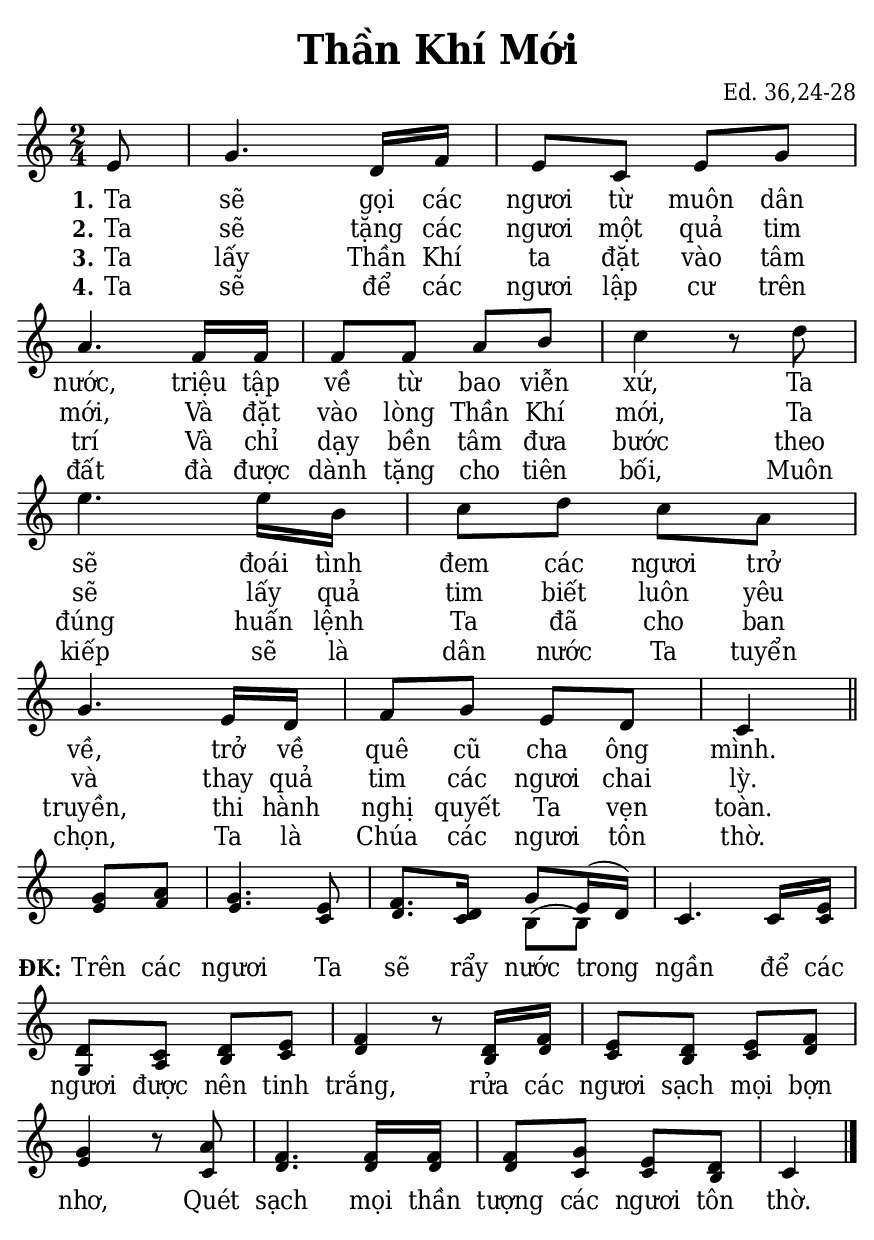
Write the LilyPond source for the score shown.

% Cài đặt chung\
\version "2.22.1"
\include "english.ly"

\header {
  title = \markup { \fontsize #1 "Thần Khí Mới" }
  composer = "Ed. 36,24-28"
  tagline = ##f
}

% Nhạc phiên khúc
nhacPhienKhucSop = \relative c' {
  \partial 8 e8 |
  g4. d16 f |
  e8 c e g |
  a4. f16 f |
  f8 f a b |
  c4 r8 d |
  e4. e16 b |
  c8 d c a |
  g4. e16 d |
  f8 g e d |
  c4 \bar "||" \break
  
  g'8 a |
  g4. e8 |
  f8. d16 g8 e16 (d) |
  c4. c16 e |
  d8 c d e |
  f4 r8 d16 f |
  e8 d e f |
  g4 r8 a |
  f4. f16 f |
  f8 g e d |
  c4 \bar "|."
}

nhacPhienKhucAlto = \relative c' {
  r8 |
  R2*9
  r4
  e8 f |
  e4. c8 |
  d8. c16 b8 ^(b) |
  c4. c16 c |
  g8 a b c |
  d4 r8 b16 d |
  c8 b c d |
  e4 r8 c |
  d4. d16 d |
  d8 c c b |
  c4
}

% Lời phiên khúc
loiPhienKhucSop = \lyrics {
  <<
    {
      \set stanza = "1."
      Ta sẽ gọi các ngươi từ muôn dân nước,
      triệu tập về từ bao viễn xứ,
      Ta sẽ đoái tình đem các ngươi trở về,
      trở về quê cũ cha ông mình.
    }
    \new Lyrics {
	    \set associatedVoice = "beSop"
	    \set stanza = "2."
	    Ta sẽ tặng các ngươi một quả tim mới,
	    Và đặt vào lòng Thần Khí mới,
	    Ta sẽ lấy quả tim biết luôn yêu
	    và thay quả tim các ngươi chai lỳ.
    }
    \new Lyrics {
	    \set associatedVoice = "beSop"
	    \set stanza = "3."
	    Ta lấy Thần Khí ta đặt vào tâm trí
	    Và chỉ dạy bền tâm đưa bước theo đúng huấn lệnh
	    Ta đã cho ban truyền,
	    thi hành nghị quyết Ta vẹn toàn.
    }
    \new Lyrics {
	    \set associatedVoice = "beSop"
	    \set stanza = "4."
	    Ta sẽ để các ngươi lập cư trên đất
	    đà được dành tặng cho tiên bối,
	    Muôn kiếp sẽ là dân nước Ta tuyển chọn,
	    Ta là Chúa các ngươi tôn thờ.
    }
  >>
  \set stanza = "ĐK:"
  Trên các ngươi Ta sẽ rẩy nước trong ngần
  để các ngươi được nên tinh trắng,
  rửa các ngươi sạch mọi bợn nhơ,
  Quét sạch mọi thần tượng các ngươi tôn thờ.
}

% Dàn trang
\paper {
  #(set-paper-size "a5")
  top-margin = 3\mm
  bottom-margin = 3\mm
  left-margin = 3\mm
  right-margin = 3\mm
  indent = #0
  #(define fonts
	 (make-pango-font-tree "Deja Vu Serif Condensed"
	 		       "Deja Vu Serif Condensed"
			       "Deja Vu Serif Condensed"
			       (/ 20 20)))
  print-page-number = ##f
  page-count = 1
}

TongNhip = {
  \key c \major \time 2/4
  \set Timing.beamExceptions = #'()
  \set Timing.baseMoment = #(ly:make-moment 1/4)
}

% Đổi kích thước nốt cho bè phụ
notBePhu =
#(define-music-function (font-size music) (number? ly:music?)
   (for-some-music
     (lambda (m)
       (if (music-is-of-type? m 'rhythmic-event)
           (begin
             (set! (ly:music-property m 'tweaks)
                   (cons `(font-size . ,font-size)
                         (ly:music-property m 'tweaks)))
             #t)
           #f))
     music)
   music)

\score {
  \new ChoirStaff <<
    \new Staff \with {
        \consists "Merge_rests_engraver"
        printPartCombineTexts = ##f
      }
      <<
      \new Voice \TongNhip \partCombine 
        \nhacPhienKhucSop
        \notBePhu -1 { \nhacPhienKhucAlto }
      \new NullVoice = beSop \nhacPhienKhucSop
      \new Lyrics \lyricsto beSop \loiPhienKhucSop
      >>
  >>
  \layout {
    \override Lyrics.LyricSpace.minimum-distance = #1.5
    \override Score.BarNumber.break-visibility = ##(#f #f #f)
    \override Score.SpacingSpanner.uniform-stretching = ##t
  } 
}
